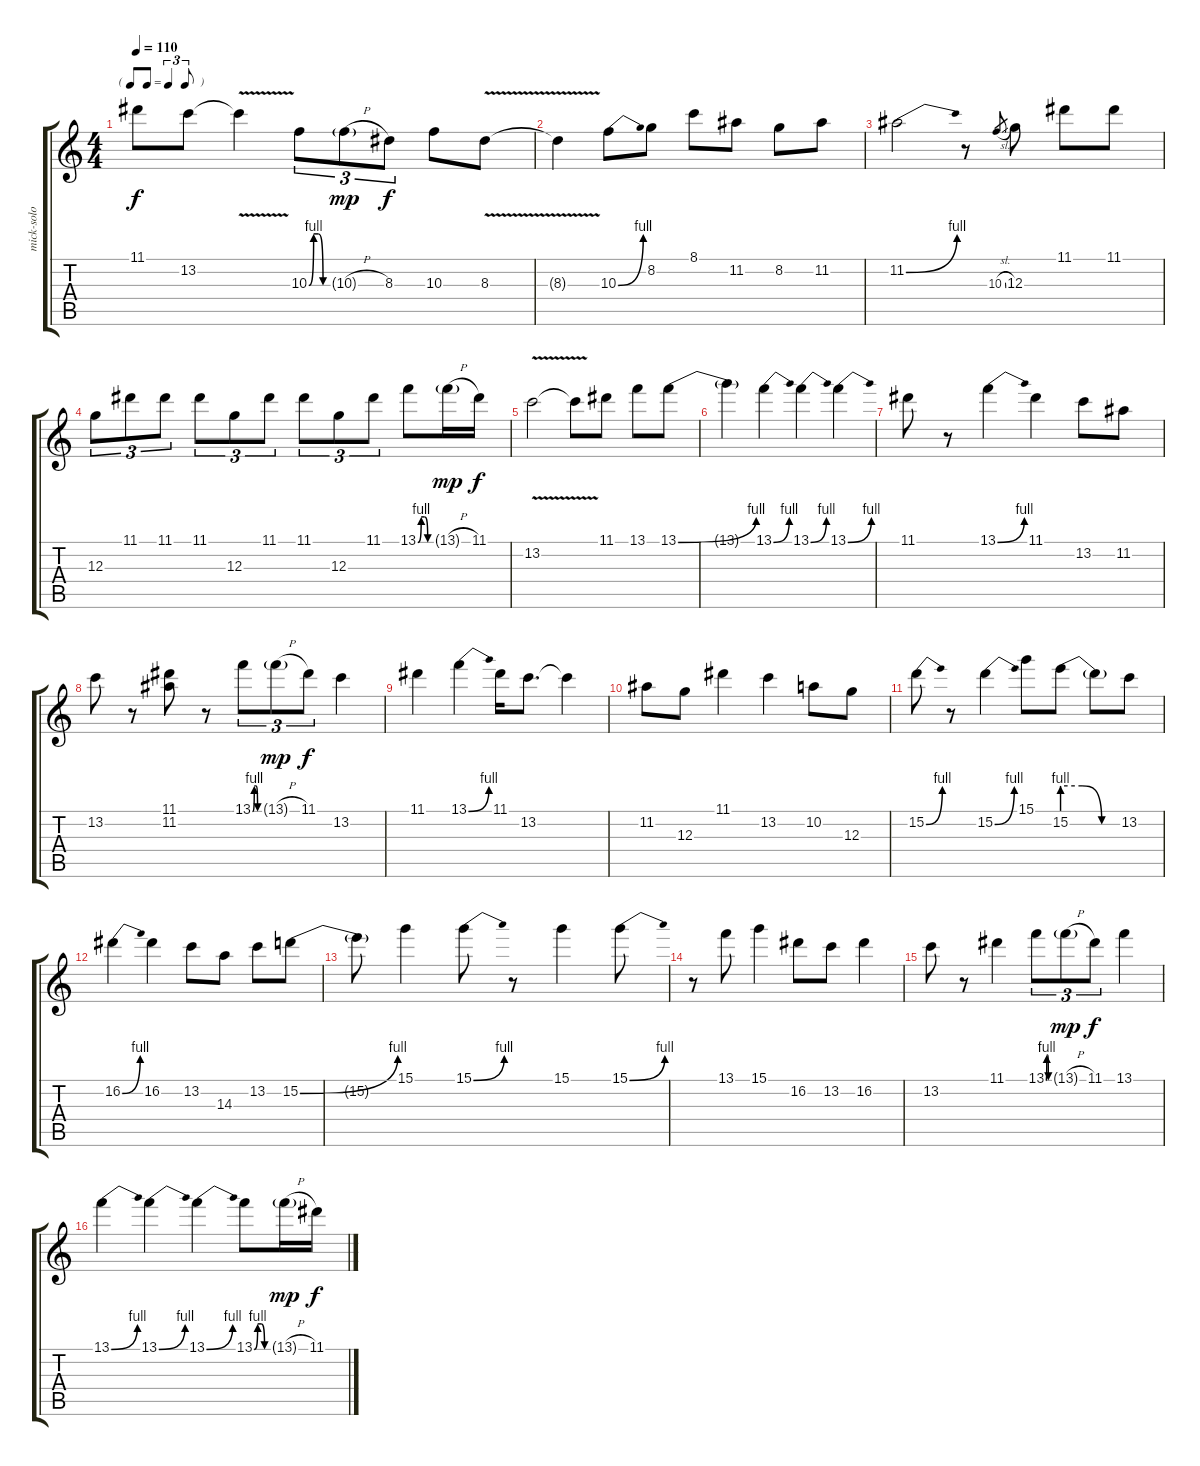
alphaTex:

\track ("mick-solo" "mick-solo") {instrument distortionguitar}
\staff {score tabs}
\tuning (E4 B3 G3 D3 A2 E2) {hide}
\ts (4 4)
\tf triplet8th
\tempo 110
\clef g2
\ks c
11.1.8{dy f} 13.2.8 13.2{v t}.4 10.3{be (custom 0 0 15 4 30 4 45 0 60 0)}.8{tu (3 2)} 10.3{h g}.8{tu (3 2) dy mp} 8.3.8{tu (3 2) dy f} 10.3.8 8.3{v}.8 |
8.3{v t}.4 10.3{be (bend 0 0 60 4)}.8 8.2.8 8.1.8 11.2.8 8.2.8 11.2.8 |
11.2{be (bend 0 0 60 4)}.2 r.8 10.3{sl}.8{gr} 12.3.8 11.1.8 11.1.8 |
12.3.8{tu (3 2)} 11.1.8{tu (3 2)} 11.1.8{tu (3 2)} 11.1.8{tu (3 2)} 12.3.8{tu (3 2)} 11.1.8{tu (3 2)} 11.1.8{tu (3 2)} 12.3.8{tu (3 2)} 11.1.8{tu (3 2)} 13.1{be (custom 0 0 15 4 30 4 45 0 60 0)}.8 13.1{h g}.16{dy mp} 11.1.16{dy f} |
13.2{v}.2 13.2{t}.8 11.1.8 13.1.8 13.1{be (bend 0 0 60 4)}.8 |
13.1{t}.4 13.1{be (bend 0 0 60 4)}.4 13.1{be (bend 0 0 60 4)}.4 13.1{be (bend 0 0 60 4)}.4 |
11.1.8 r.8 13.1{be (bend 0 0 60 4)}.4 11.1.4 13.2.8 11.2.8 |
13.2.8 r.8 (11.1 11.2).8 r.8 13.1{be (custom 0 0 15 4 30 4 45 0 60 0)}.8{tu (3 2)} 13.1{h g}.8{tu (3 2) dy mp} 11.1.8{tu (3 2) dy f} 13.2.4 |
11.1.4 13.1{be (bend 0 0 60 4)}.4 11.1.16 13.2.8{d} 13.2{t}.4 |
11.2.8 12.3.8 11.1.4 13.2.4 10.2.8 12.3.8 |
15.2{be (bend 0 0 60 4)}.8 r.8 15.2{be (bend 0 0 60 4)}.4 15.1.8 15.2{be (custom 0 4 20 4 40 0 60 0)}.8 15.2{t}.8 13.2.8 |
16.2{be (bend 0 0 60 4)}.4 16.2.4 13.2.8 14.3.8 13.2.8 15.2{be (bend 0 0 60 4)}.8 |
15.2{t}.8 15.1.4 15.1{be (bend 0 0 60 4)}.8 r.8 15.1.4 15.1{be (bend 0 0 60 4)}.8 |
r.8 13.1.8 15.1.4 16.2.8 13.2.8 16.2.4 |
13.2.8 r.8 11.1.4 13.1{be (custom 0 0 15 4 30 4 45 0 60 0)}.8{tu (3 2)} 13.1{h g}.8{tu (3 2) dy mp} 11.1.8{tu (3 2) dy f} 13.1.4 |
13.1{be (bend 0 0 60 4)}.4 13.1{be (bend 0 0 60 4)}.4 13.1{be (bend 0 0 60 4)}.4 13.1{be (custom 0 0 15 4 30 4 45 0 60 0)}.8 13.1{h g}.16{dy mp} 11.1.16{dy f}
